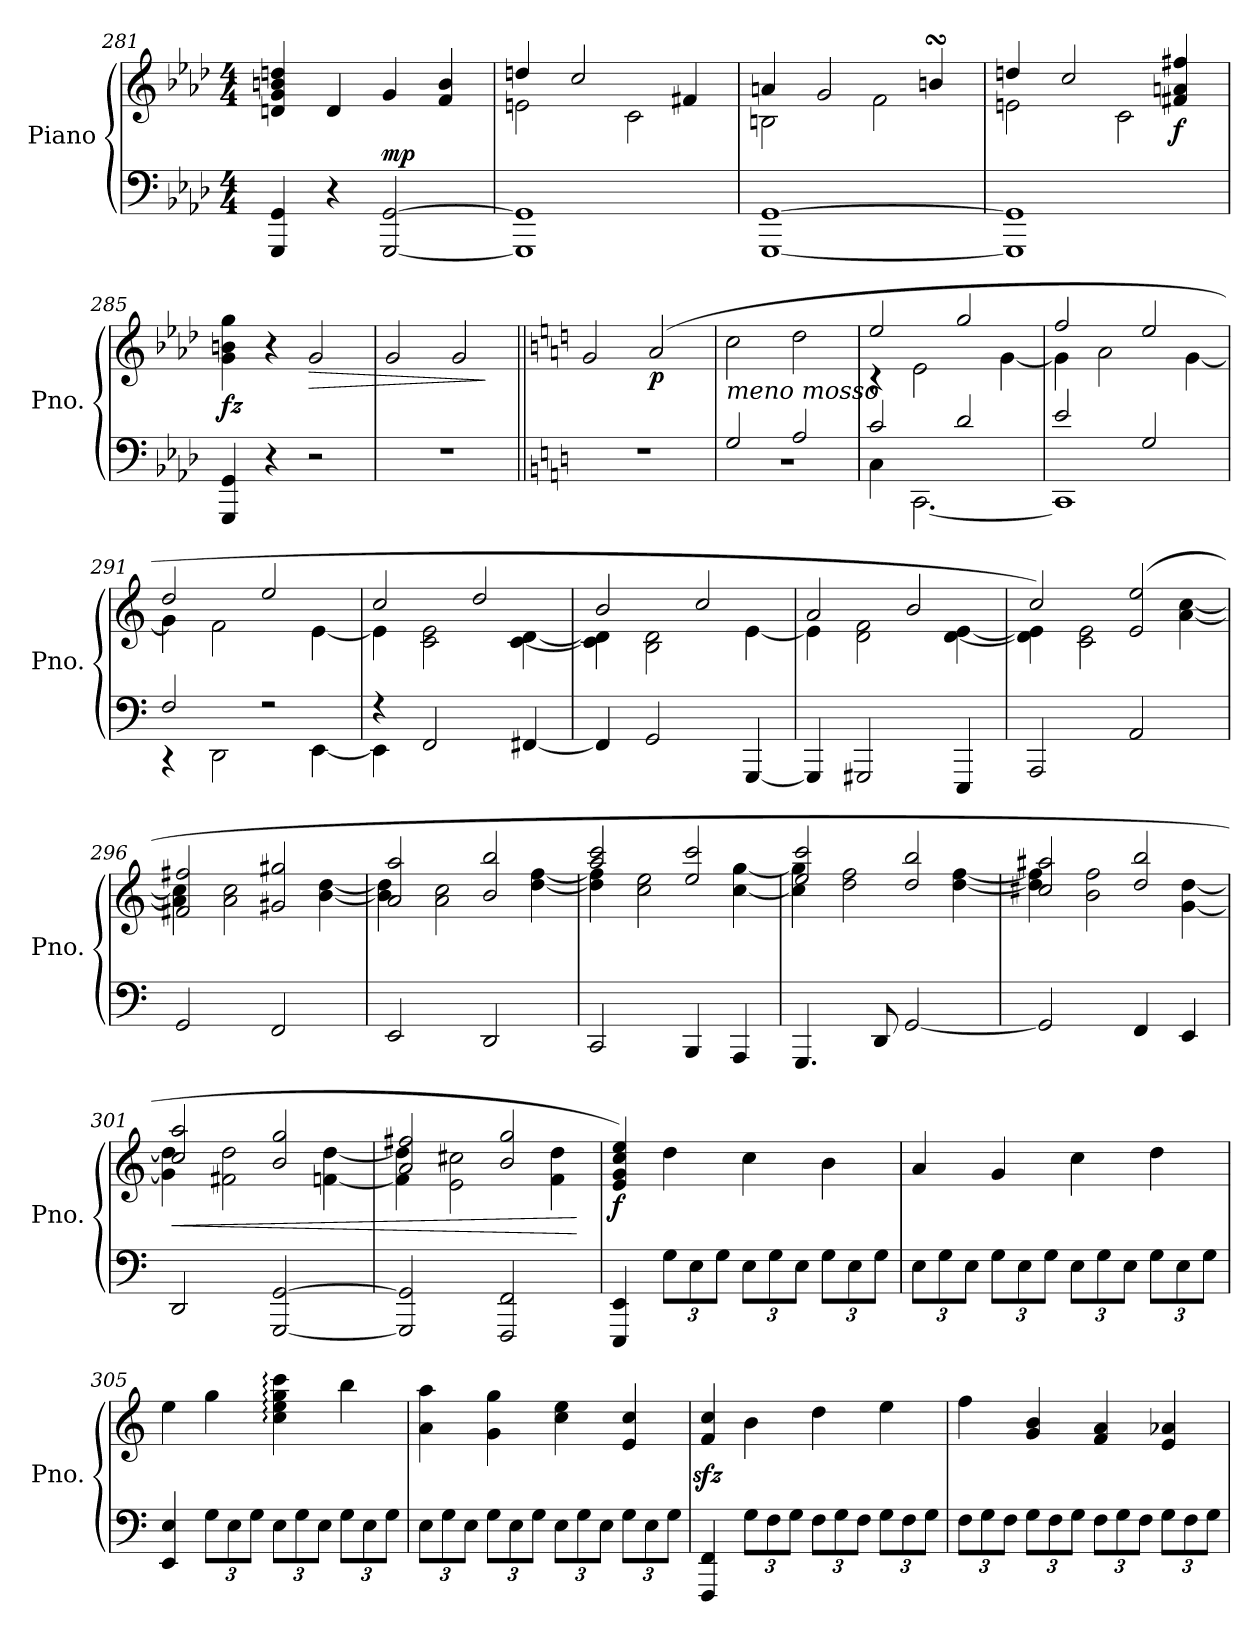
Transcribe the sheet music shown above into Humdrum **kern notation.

**kern	**kern	**dynam
*part1	*part1	*part1
*staff2	*staff1	*staff1/2
*I"Piano	*	*
*I'Pno.	*	*
*clefF4	*clefG2	*
*k[b-e-a-d-]	*k[b-e-a-d-]	*
*M4/4	*M4/4	*
=281	=281	=281
4GGG/ 4GG/	4dn/ 4g/ 4bn/ 4ddn/	.
4r	4d/	.
!	!	!LO:DY:a=2
[2GGG/ [2GG/	4g/	mp
.	4f/ 4b/	.
=282	=282	=282
*	*^	*
1GGG] 1GG]	4ddn/	2en\	.
.	2cc/	.	.
.	.	2c\	.
.	4f#X/	.	.
=283	=283	=283	=283
[1GGG [1GG	4an/	2Bn\	.
.	2g/	.	.
.	.	2f\	.
.	4bnsSsS/	.	.
=284	=284	=284	=284
1GGG] 1GG]	4ddn/	2en\	.
.	2cc/	.	.
.	.	2c\	.
!	!	!	!LO:DY:b
.	4f#X/ 4an/ 4ff#X/	.	f
*	*v	*v	*
=285	=285	=285
!	!	!LO:DY:b
4GGG/ 4GG/	4g\ 4bn\ 4gg\	fz
4r	4r	.
!	!	!LO:HP:b
2r	2g/	>
=286	=286	=286
1r	2g/	.
.	2g/	.
.	.	]
=287||	=287||	=287||
*k[]	*k[]	*
1r	2g/	.
!	!	!LO:DY:b
.	(2a/	p
!!LO:PB:g=z
=288	=288	=288
*^	*	*
!	!	!LO:TX:b:i:t=meno mosso	!
2G/	1r	2cc\	.
2A/	.	2dd\	.
=289	=289	=289	=289
*	*	*^	*
2c/	4C\	2ee/	4r	.
.	[2.CC\	.	2e\	.
2d/	.	2gg/	.	.
.	.	.	[4g\	.
=290	=290	=290	=290	=290
2e/	1CC]	2ff/	4g\]	.
.	.	.	2a\	.
2G/	.	2ee/	.	.
.	.	.	[4g\	.
=291	=291	=291	=291	=291
2F/	4r	2dd/	4g\]	.
.	2DD\	.	2f\	.
2r	.	2ee/	.	.
.	[4EE\	.	[4e\	.
=292	=292	=292	=292	=292
4r	4EE\]	2cc/	4e\]	.
2FF/	2.ryy	.	2c\ 2e\	.
.	.	2dd/	.	.
[4FF#X/	.	.	[4c\ [4d\	.
*v	*v	*	*	*
=293	=293	=293	=293
4FF#/]	2b/	4c\] 4d\]	.
2GG/	.	2B\ 2d\	.
.	2cc/	.	.
[4GGG/	.	[4e\	.
=294	=294	=294	=294
4GGG/]	2a/	4e\]	.
2GGG#X/	.	2d\ 2f\	.
.	2b/	.	.
4EEE/	.	[4d\ [4e\	.
=295	=295	=295	=295
2AAA/	2cc/)	4d\] 4e\]	.
.	.	2c\ 2e\	.
2AA/	(2e/ 2ee/	.	.
.	.	[4a\ [4cc\	.
!!LO:LB:g=z	!!
=296	=296	=296	=296
2GG/	2f#X/ 2ff#X/	4a\] 4cc\]	.
.	.	2a\ 2cc\	.
2FF/	2g#X/ 2gg#X/	.	.
.	.	[4b\ [4dd\	.
=297	=297	=297	=297
2EE/	2a/ 2aa/	4b\] 4dd\]	.
.	.	2a\ 2cc\	.
2DD/	2b/ 2bb/	.	.
.	.	[4dd\ [4ff\	.
=298	=298	=298	=298
2CC/	2aa/ 2ccc/	4dd\] 4ff\]	.
.	.	2cc\ 2ee\	.
4BBB/	2ee/ 2ccc/	.	.
4AAA/	.	[4cc\ [4gg\	.
=299	=299	=299	=299
4.GGG/	2ee/ 2ccc/	4cc\] 4gg\]	.
.	.	2dd\ 2ff\	.
8DD/	.	.	.
[2GG/	2dd/ 2bb/	.	.
.	.	[4dd\ [4ff\	.
=300	=300	=300	=300
2GG/]	2cc#X/ 2aa#X/	4dd\] 4ff\]	.
.	.	2b\ 2ff\	.
4FF/	2dd/ 2bb/	.	.
4EE/	.	[4g\ [4dd\	.
=301	=301	=301	=301
!	!	!	!LO:HP:b
2DD/	2cc/ 2aa/	4g\] 4dd\]	<
.	.	2f#X\ 2dd\	.
[2GGG/ [2GG/	2b/ 2gg/	.	.
.	.	[4fn\ [4dd\	.
=302	=302	=302	=302
2GGG/] 2GG/]	2a/ 2ff#X/	4f\] 4dd\]	.
.	.	2e\ 2cc#X\	.
2FFF/ 2FF/	2b/ 2gg/	.	.
.	.	4f\ 4dd\	.
*	*v	*v	*
.	.	[
!!LO:LB:g=z
=303	=303	=303
!	!	!LO:DY:b
4EEE/ 4EE/	4e/ 4g/ 4cc/ 4ee/)	f
*Xbrackettup	*	*
12G\L	4dd\	.
12E\	.	.
12G\J	.	.
12E\L	4cc\	.
12G\	.	.
12E\J	.	.
12G\L	4b\	.
12E\	.	.
12G\J	.	.
=304	=304	=304
12E\L	4a/	.
12G\	.	.
12E\J	.	.
12G\L	4g/	.
12E\	.	.
12G\J	.	.
12E\L	4cc\	.
12G\	.	.
12E\J	.	.
12G\L	4dd\	.
12E\	.	.
12G\J	.	.
=305	=305	=305
4EE/ 4E/	4ee\	.
12G\L	4gg\	.
12E\	.	.
12G\J	.	.
12E\L	4cc\: 4ee\: 4gg\: 4ccc\:	.
12G\	.	.
12E\J	.	.
12G\L	4bb\	.
12E\	.	.
12G\J	.	.
=306	=306	=306
12E\L	4a\ 4aa\	.
12G\	.	.
12E\J	.	.
12G\L	4g\ 4gg\	.
12E\	.	.
12G\J	.	.
12E\L	4cc\ 4ee\	.
12G\	.	.
12E\J	.	.
12G\L	4e/ 4cc/	.
12E\	.	.
12G\J	.	.
!!LO:LB:g=z
=307	=307	=307
4FFF/ 4FF/	4f/zz< 4cc/zz<	.
12G\L	4b\	.
12F\	.	.
12G\J	.	.
12F\L	4dd\	.
12G\	.	.
12F\J	.	.
12G\L	4ee\	.
12F\	.	.
12G\J	.	.
=308	=308	=308
12F\L	4ff\	.
12G\	.	.
12F\J	.	.
12G\L	4g/ 4b/	.
12F\	.	.
12G\J	.	.
12F\L	4f/ 4a/	.
12G\	.	.
12F\J	.	.
12G\L	4e/ 4a-X/	.
12F\	.	.
12G\J	.	.
=	=	=
*-	*-	*-
